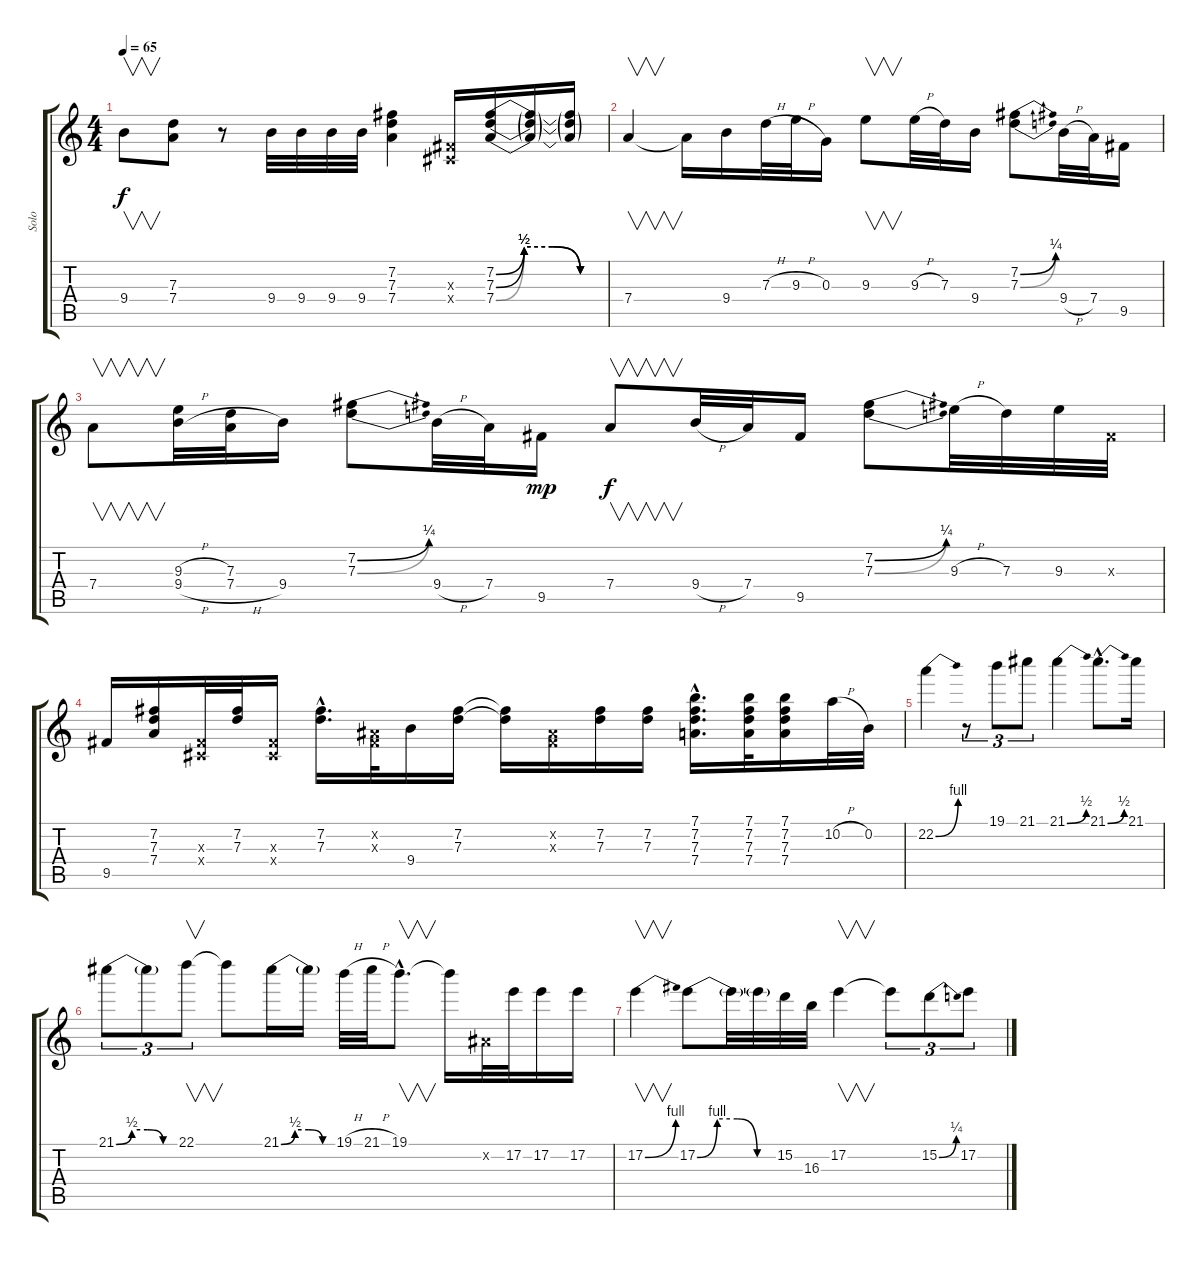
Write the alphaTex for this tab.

\track ("Solo" "Solo") {instrument distortionguitar}
\staff {score tabs}
\tuning (E4 B3 G3 D3 A2 E2) {hide}
\ts (4 4)
\tempo 65
\clef g2
\ks c
9.4.8{v dy f} (7.3 7.4).8 r.8 9.4.32 9.4.32 9.4.32 9.4.32 (7.2 7.3 7.4).4 (-1.3{x} -1.4{x}).16 (7.2{be (custom 0 0 15 2 30 2 45 0 60 0)} 7.3{be (custom 0 0 15 2 30 2 45 0 60 0)} 7.4{be (custom 0 0 15 2 30 2 45 0 60 0)}).16 (7.2{t} 7.3{t} 7.4{t}).16 (7.2{t} 7.3{t} 7.4{t}).16 |
7.4.4{v} 7.4{t}.16 9.4.16 7.3{h}.32 9.3{h}.32 0.3.16 9.3.8{v} 9.3{h}.32 7.3.32 9.4.16 (7.2{be (bend 0 0 60 1)} 7.3{be (bend 0 0 60 1)}).8 9.4{h}.32 7.4.32 9.5.16 |
7.4.8{v} (9.3{h} 9.4{h}).32 (7.3 7.4{h}).32 9.4.16 (7.2{be (bend 0 0 60 1)} 7.3{be (bend 0 0 60 1)}).8 9.4{h}.32 7.4.32 9.5.16{dy mp} 7.4.8{v dy f} 9.4{h}.32 7.4.32 9.5.16 (7.2{be (bend 0 0 60 1)} 7.3{be (bend 0 0 60 1)}).8 9.3{h}.32 7.3.32 9.3.32 -1.3{x}.32 |
9.5.16 (7.2 7.3 7.4).16 (-1.3{x} -1.4{x}).32 (7.2 7.3).32 (-1.3{x} -1.4{x}).16 (7.2{hac} 7.3{hac}).16{d} (-1.2{x} -1.3{x}).32 9.4.16 (7.2 7.3).16 (7.2{t} 7.3{t}).16 (-1.2{x} -1.3{x}).16 (7.2 7.3).16 (7.2 7.3).16 (7.1{hac} 7.2{hac} 7.3{hac} 7.4{hac}).16{d} (7.1 7.2 7.3 7.4).32 (7.1 7.2 7.3 7.4).16 10.2{h}.32 0.2.32 |
22.2{be (bend 0 0 60 4)}.4 r.8{tu (3 2)} 19.1.8{tu (3 2)} 21.1.8{tu (3 2)} 21.1{be (bend 0 0 60 2)}.4 21.1{be (bend 0 0 60 2) hac}.8{d} 21.1.16 |
21.1{be (custom 0 0 15 2 30 2 45 0 60 0)}.8{tu (3 2)} 21.1{t}.8{tu (3 2)} 22.1.8{v tu (3 2)} 22.1{t}.8 21.1{be (custom 0 0 15 2 30 2 45 0 60 0)}.16 21.1{t}.16 19.1{h}.32 21.1{h}.32 19.1{hac}.8{v d} 19.1{t}.16 -1.2{x}.32 17.2.32 17.2.16 17.2.16 |
17.2{be (bend 0 0 60 4)}.4{v} 17.2{be (custom 0 0 15 4 30 4 45 0 60 0)}.8 17.2{t}.32 17.2{t}.32 15.2.32 16.3.32 17.2.4{v} 17.2{t}.8{tu (3 2)} 15.2{be (bend 0 0 60 1)}.8{tu (3 2)} 17.2.8{tu (3 2)}
